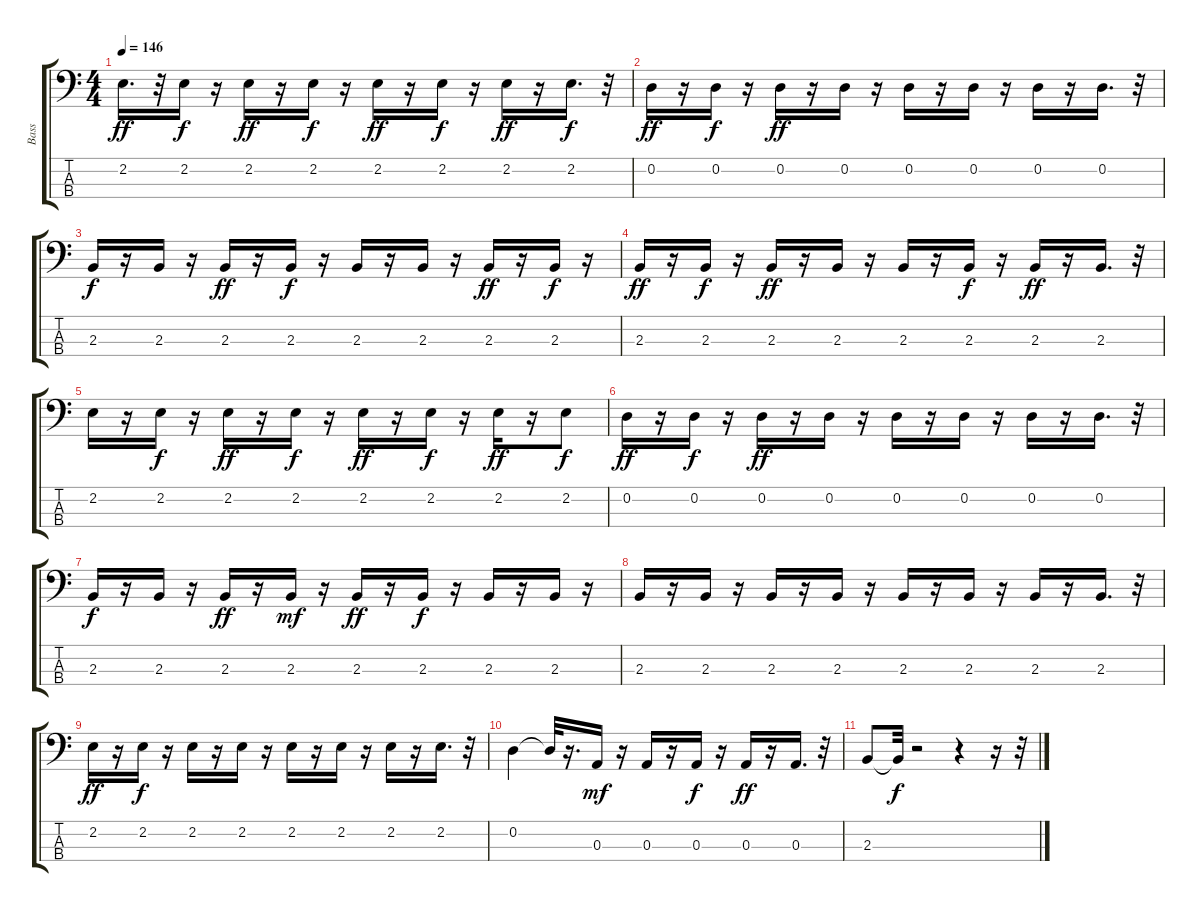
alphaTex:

\track ("Bass" "Bass") {instrument acousticbass}
\staff {score tabs}
\tuning (G2 D2 A1 E1) {hide}
\ts (4 4)
\tempo 146
\clef f4
\ks c
2.2.16{d dy ff} r.32 2.2.16{dy f} r.16 2.2.16{dy ff} r.16 2.2.16{dy f} r.16 2.2.16{dy ff} r.16 2.2.16{dy f} r.16 2.2.16{dy ff} r.16 2.2.16{d dy f} r.32 |
0.2.16{dy ff} r.16 0.2.16{dy f} r.16 0.2.16{dy ff} r.16 0.2.16 r.16 0.2.16 r.16 0.2.16 r.16 0.2.16 r.16 0.2.16{d} r.32 |
2.3.16{dy f} r.16 2.3.16 r.16 2.3.16{dy ff} r.16 2.3.16{dy f} r.16 2.3.16 r.16 2.3.16 r.16 2.3.16{dy ff} r.16 2.3.16{dy f} r.16 |
2.3.16{dy ff} r.16 2.3.16{dy f} r.16 2.3.16{dy ff} r.16 2.3.16 r.16 2.3.16 r.16 2.3.16{dy f} r.16 2.3.16{dy ff} r.16 2.3.16{d} r.32 |
2.2.16 r.16 2.2.16{dy f} r.16 2.2.16{dy ff} r.16 2.2.16{dy f} r.16 2.2.16{dy ff} r.16 2.2.16{dy f} r.16 2.2.16{dy ff} r.16 2.2.8{dy f} |
0.2.16{dy ff} r.16 0.2.16{dy f} r.16 0.2.16{dy ff} r.16 0.2.16 r.16 0.2.16 r.16 0.2.16 r.16 0.2.16 r.16 0.2.16{d} r.32 |
2.3.16{dy f} r.16 2.3.16 r.16 2.3.16{dy ff} r.16 2.3.16{dy mf} r.16 2.3.16{dy ff} r.16 2.3.16{dy f} r.16 2.3.16 r.16 2.3.16 r.16 |
2.3.16 r.16 2.3.16 r.16 2.3.16 r.16 2.3.16 r.16 2.3.16 r.16 2.3.16 r.16 2.3.16 r.16 2.3.16{d} r.32 |
2.2.16{dy ff} r.16 2.2.16{dy f} r.16 2.2.16 r.16 2.2.16 r.16 2.2.16 r.16 2.2.16 r.16 2.2.16 r.16 2.2.16{d} r.32 |
0.2.4 0.2{t}.32 r.16{d} 0.3.16{dy mf} r.16 0.3.16 r.16 0.3.16{dy f} r.16 0.3.16{dy ff} r.16 0.3.16{d} r.32 |
2.3.8 2.3{t}.32{dy f} r.2 r.4 r.16 r.32
